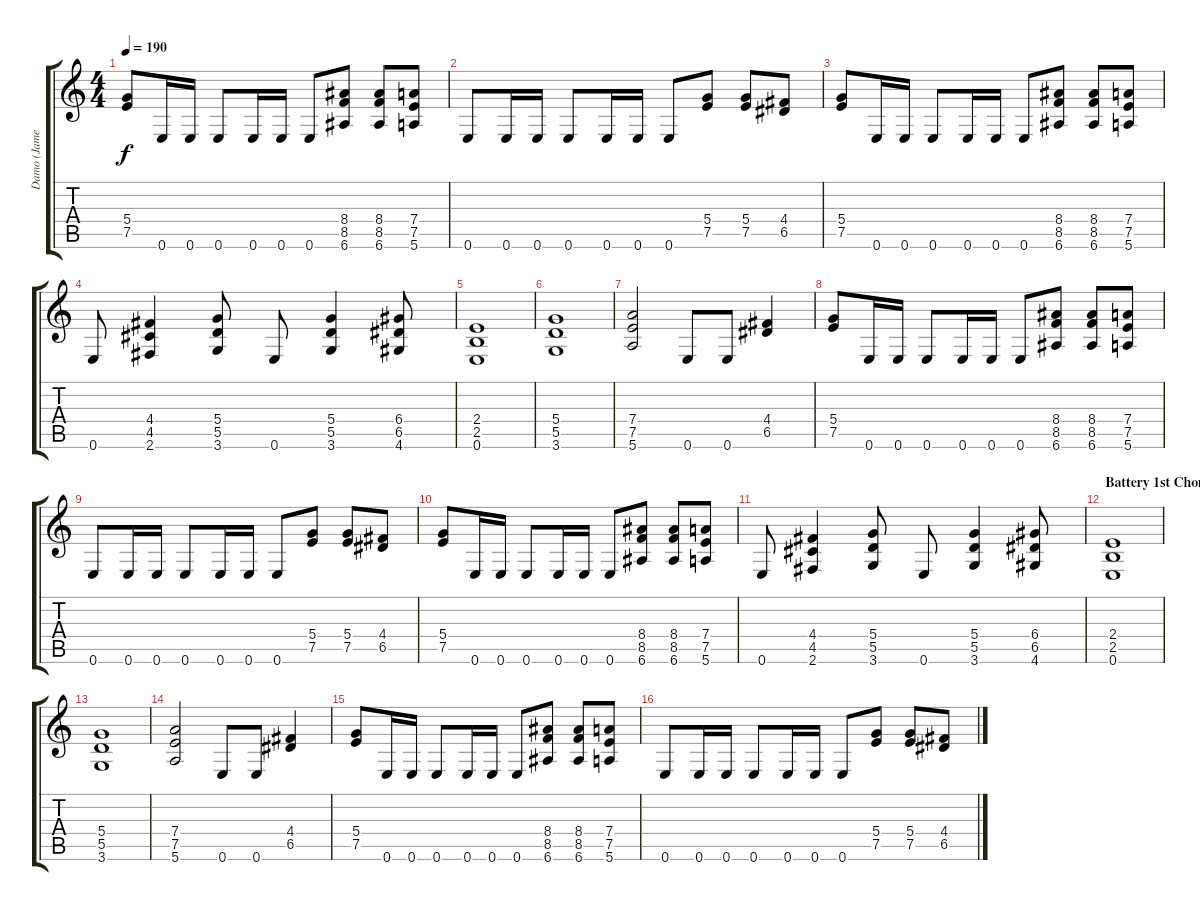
\track ("Damo (James's Guitar's)" "Damo (Jame") {instrument overdrivenguitar}
\staff {score tabs}
\tuning (E4 B3 G3 D3 A2 E2) {hide}
\ts (4 4)
\tempo 190
\clef g2
\ks c
(5.4 7.5).8{dy f} 0.6.16 0.6.16 0.6.8 0.6.16 0.6.16 0.6.8 (8.4 8.5 6.6).8 (8.4 8.5 6.6).8 (7.4 7.5 5.6).8 |
0.6.8 0.6.16 0.6.16 0.6.8 0.6.16 0.6.16 0.6.8 (5.4 7.5).8 (5.4 7.5).8 (4.4 6.5).8 |
(5.4 7.5).8 0.6.16 0.6.16 0.6.8 0.6.16 0.6.16 0.6.8 (8.4 8.5 6.6).8 (8.4 8.5 6.6).8 (7.4 7.5 5.6).8 |
0.6.8 (4.4 4.5 2.6).4 (5.4 5.5 3.6).8 0.6.8 (5.4 5.5 3.6).4 (6.4 6.5 4.6).8 |
(2.4 2.5 0.6).1 |
(5.4 5.5 3.6).1 |
(7.4 7.5 5.6).2 0.6.8 0.6.8 (4.4 6.5).4 |
(5.4 7.5).8 0.6.16 0.6.16 0.6.8 0.6.16 0.6.16 0.6.8 (8.4 8.5 6.6).8 (8.4 8.5 6.6).8 (7.4 7.5 5.6).8 |
0.6.8 0.6.16 0.6.16 0.6.8 0.6.16 0.6.16 0.6.8 (5.4 7.5).8 (5.4 7.5).8 (4.4 6.5).8 |
(5.4 7.5).8 0.6.16 0.6.16 0.6.8 0.6.16 0.6.16 0.6.8 (8.4 8.5 6.6).8 (8.4 8.5 6.6).8 (7.4 7.5 5.6).8 |
0.6.8 (4.4 4.5 2.6).4 (5.4 5.5 3.6).8 0.6.8 (5.4 5.5 3.6).4 (6.4 6.5 4.6).8 |
\section ("" "Battery 1st Chorus")
(2.4 2.5 0.6).1 |
(5.4 5.5 3.6).1 |
(7.4 7.5 5.6).2 0.6.8 0.6.8 (4.4 6.5).4 |
(5.4 7.5).8 0.6.16 0.6.16 0.6.8 0.6.16 0.6.16 0.6.8 (8.4 8.5 6.6).8 (8.4 8.5 6.6).8 (7.4 7.5 5.6).8 |
0.6.8 0.6.16 0.6.16 0.6.8 0.6.16 0.6.16 0.6.8 (5.4 7.5).8 (5.4 7.5).8 (4.4 6.5).8
